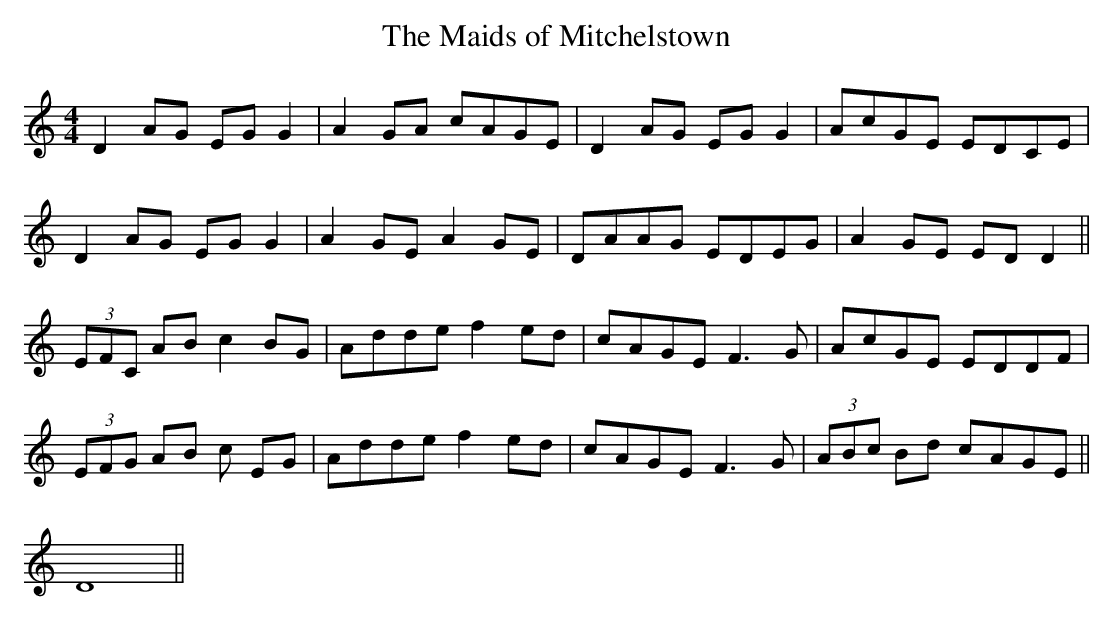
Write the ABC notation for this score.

X:1
T:The Maids of Mitchelstown
M:4/4
L:1/8
K:Ddor
D2 AG EG G2 | A2 GA cAGE | D2 AG EG G2 | AcGE EDCE |
D2 AG EG G2 | A2 GE A2 GE | DAAG EDEG | A2 GE ED D2 ||
(3EFC AB c2 BG | Adde f2 ed | cAGE F3 G | AcGE EDDF |
(3EFG AB c EG | Adde f2 ed | cAGE F3 G | (3ABc Bd cAGE ||
D8 ||
